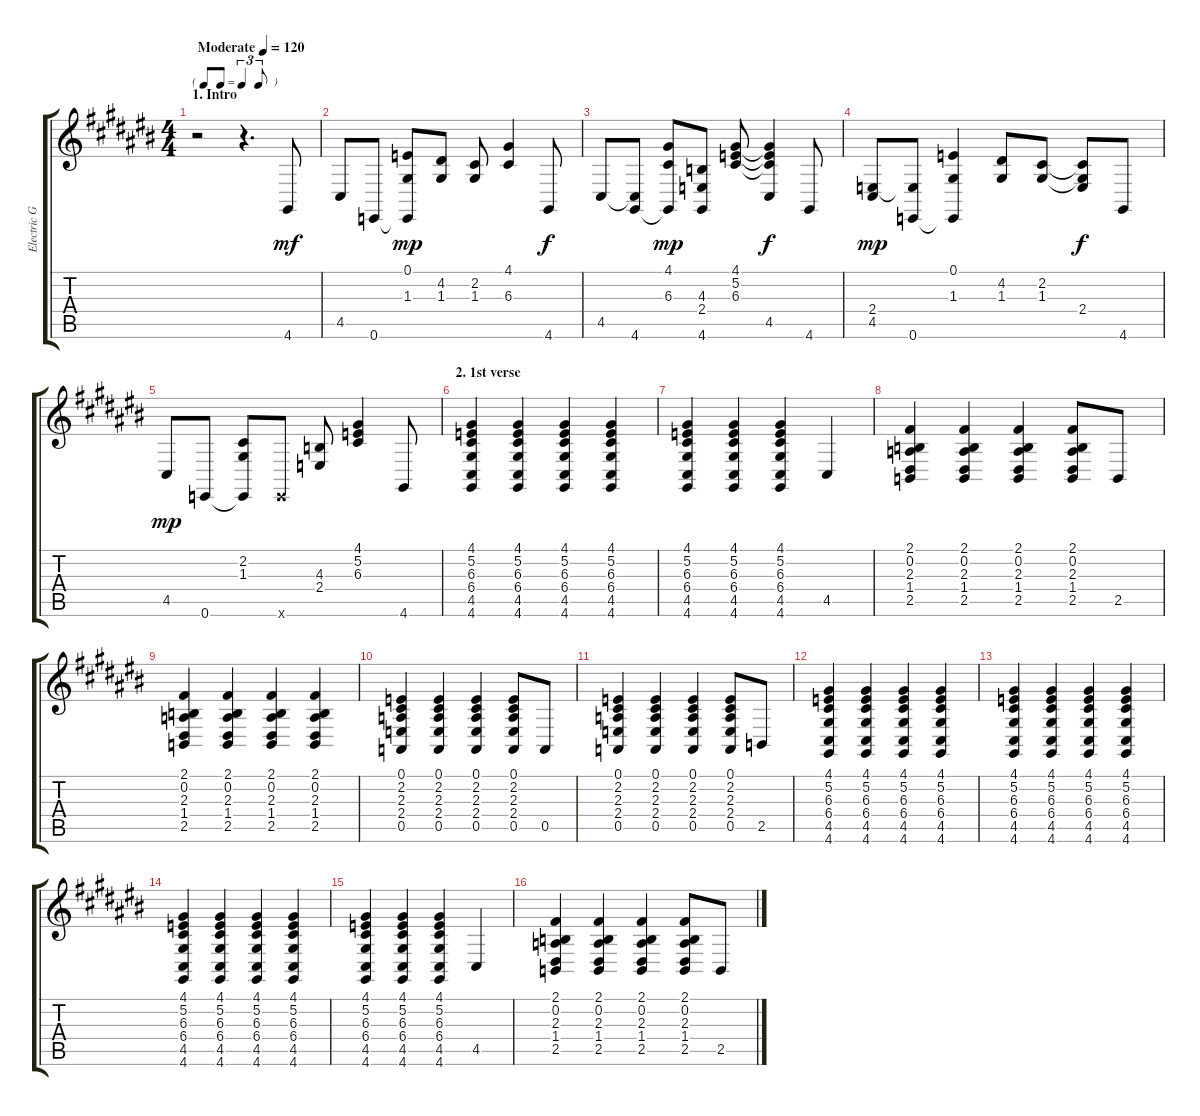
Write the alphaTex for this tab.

\track ("Electric Guitar" "Electric G") {mute instrument trombone}
\staff {score tabs}
\tuning (E4 B3 G3 D3 A2 E2) {hide}
\ts (4 4)
\tf triplet8th
\section ("" "1. Intro")
\tempo (120 "Moderate")
\clef g2
\ks c#
r.2{dy mf instrument trombone} r.4{d} 4.6.8 |
4.5.8 0.6.8 (0.1 1.3 0.6{t}).8{dy mp} (4.2 1.3).8 (2.2 1.3).8 (4.1 6.3).4 4.6.8{dy f} |
4.5.8 (4.5{t} 4.6).8 (4.1 6.3 4.6{t}).8{dy mp} (4.3 2.4 4.6).8 (4.1 5.2 6.3).8 (4.1{t} 5.2{t} 6.3{t} 4.5).4{dy f} 4.6.8 |
(2.4 4.5).8{dy mp} (2.4{t} 0.6).8 (0.1 1.3 0.6{t}).4 (4.2 1.3).8 (2.2 1.3).8 (2.2{t} 1.3{t} 2.4).8{dy f} 4.6.8 |
4.5.8{dy mp} 0.6.8 (2.2 1.3 0.6{t}).8 0.6{x}.8 (4.3 2.4).8 (4.1 5.2 6.3).4 4.6.8 |
\section ("" "2. 1st verse")
(4.1 5.2 6.3 6.4 4.5 4.6).4 (4.1 5.2 6.3 6.4 4.5 4.6).4 (4.1 5.2 6.3 6.4 4.5 4.6).4 (4.1 5.2 6.3 6.4 4.5 4.6).4 |
(4.1 5.2 6.3 6.4 4.5 4.6).4 (4.1 5.2 6.3 6.4 4.5 4.6).4 (4.1 5.2 6.3 6.4 4.5 4.6).4 4.5.4 |
(2.1 0.2 2.3 1.4 2.5).4 (2.1 0.2 2.3 1.4 2.5).4 (2.1 0.2 2.3 1.4 2.5).4 (2.1 0.2 2.3 1.4 2.5).8 2.5.8 |
(2.1 0.2 2.3 1.4 2.5).4 (2.1 0.2 2.3 1.4 2.5).4 (2.1 0.2 2.3 1.4 2.5).4 (2.1 0.2 2.3 1.4 2.5).4 |
(0.1 2.2 2.3 2.4 0.5).4 (0.1 2.2 2.3 2.4 0.5).4 (0.1 2.2 2.3 2.4 0.5).4 (0.1 2.2 2.3 2.4 0.5).8 0.5.8 |
(0.1 2.2 2.3 2.4 0.5).4 (0.1 2.2 2.3 2.4 0.5).4 (0.1 2.2 2.3 2.4 0.5).4 (0.1 2.2 2.3 2.4 0.5).8 2.5.8 |
(4.1 5.2 6.3 6.4 4.5 4.6).4 (4.1 5.2 6.3 6.4 4.5 4.6).4 (4.1 5.2 6.3 6.4 4.5 4.6).4 (4.1 5.2 6.3 6.4 4.5 4.6).4 |
(4.1 5.2 6.3 6.4 4.5 4.6).4 (4.1 5.2 6.3 6.4 4.5 4.6).4 (4.1 5.2 6.3 6.4 4.5 4.6).4 (4.1 5.2 6.3 6.4 4.5 4.6).4 |
(4.1 5.2 6.3 6.4 4.5 4.6).4 (4.1 5.2 6.3 6.4 4.5 4.6).4 (4.1 5.2 6.3 6.4 4.5 4.6).4 (4.1 5.2 6.3 6.4 4.5 4.6).4 |
(4.1 5.2 6.3 6.4 4.5 4.6).4 (4.1 5.2 6.3 6.4 4.5 4.6).4 (4.1 5.2 6.3 6.4 4.5 4.6).4 4.5.4 |
(2.1 0.2 2.3 1.4 2.5).4 (2.1 0.2 2.3 1.4 2.5).4 (2.1 0.2 2.3 1.4 2.5).4 (2.1 0.2 2.3 1.4 2.5).8 2.5.8
